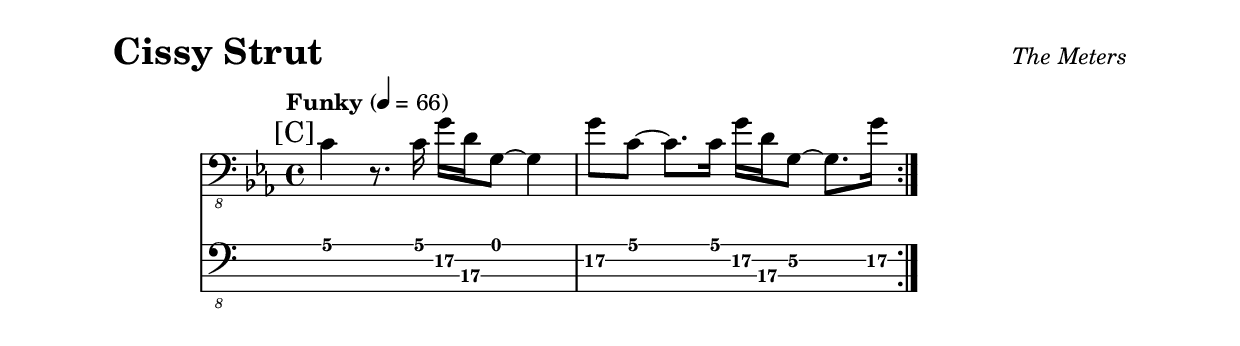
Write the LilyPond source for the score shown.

% LilyBin

\version "2.18.0"
\include "english.ly"

\header {
  piece = \markup { \fontsize #4 \bold "Cissy Strut" }
  opus = \markup { \italic "The Meters" }
}

\paper { 
  left-margin = 0.75\in
  right-margin = 0.75\in
  top-margin = 1\in
  bottom-margin = 1\in
}

global = {
  \tempo "Funky" 4 = 66
  \time 4/4
  % \compressFullBarRests
  % \override MultiMeasureRest.expand-limit = #2
}

my_notes = \relative c {
  \clef "bass_8"
  \key ef \major
  
  %% A
  \version "2.20.0"
  
  
  \mark \markup { [C] }
  \repeat volta 16 {
  c4 r8. c16 g'16\2 d\3 g,8~ g4 | 
  g'8\2 c,8~ c8. c16 g'16\2 d16\3 g,8~\2 g8. g'16\2
  }
}

ticktock = \drummode {
  \repeat volta 16 {
    hiwoodblock 4 lowoodblock lowoodblock lowoodblock |
    hiwoodblock 4 lowoodblock lowoodblock lowoodblock
  }
}

my_music = <<
  \new Staff {
    \set Staff.midiInstrument = #"electric bass (finger)"
    \set Staff.midiMinimumVolume = #0.7
    \set Staff.midiMaximumVolume = #0.95
    \global
    \my_notes
  }
  \tag #'scoreOnly
  \new TabStaff
    \with { stringTunings = #bass-tuning } 
  { 
    %%\set TabStaff.minimumFret = #3f
    \set TabStaff.restrainOpenStrings = ##t
    \global
    \my_notes
  }
  \tag #'midiOnly
  \new DrumStaff {
    \new DrumVoice = "ticktock" {
      \set DrumStaff.instrumentName = "TickTock"
      \set DrumStaff.midiMaximumVolume = #0.7
      \global
      \ticktock
    }
  }
>>
  
\score {
  \removeWithTag #'midiOnly \my_music
  \layout {
    \context {
      \Score \override StringNumber #'stencil = ##f 
    }
  }
}

\score {
  \removeWithTag #'scoreOnly \unfoldRepeats \my_music
  \midi {}
}
